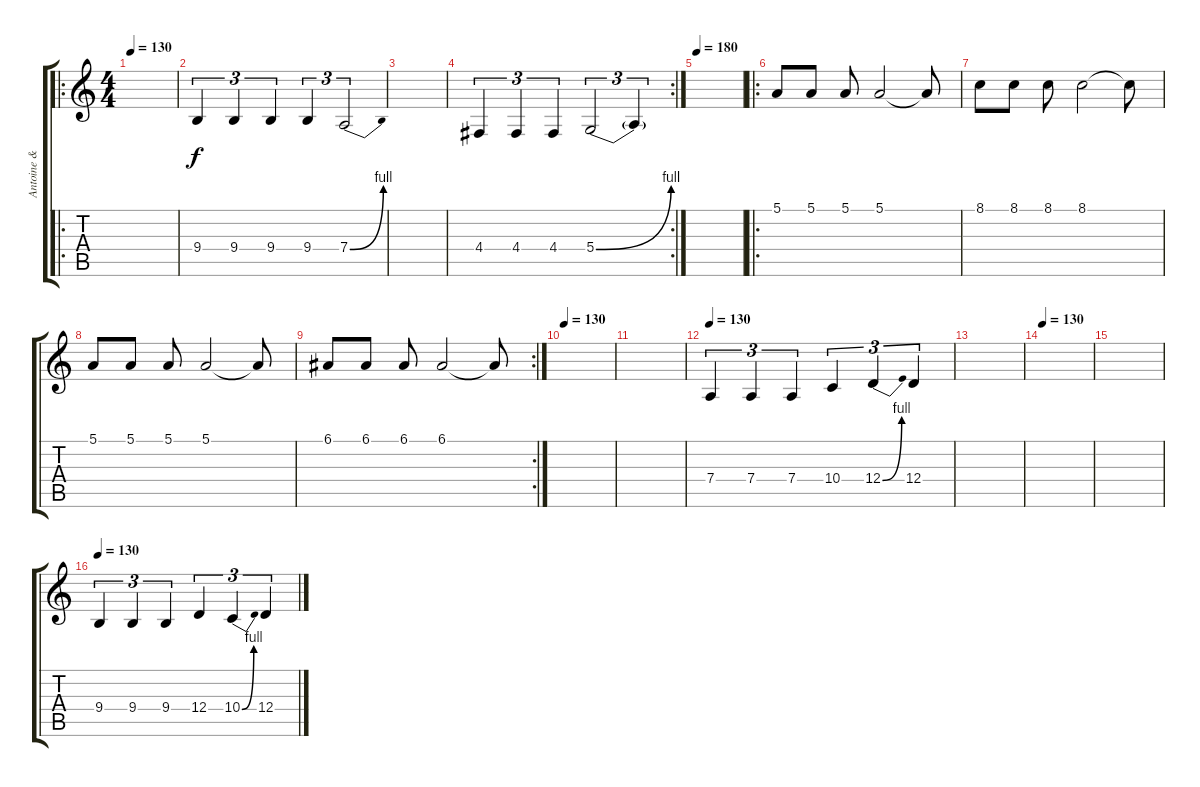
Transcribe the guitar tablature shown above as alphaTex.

\track ("Antoine & Colin" "Antoine & ") {instrument lead2sawtooth}
\staff {score tabs}
\tuning (E4 B3 G3 D3 A2 E2) {hide}
\ro
\ts (4 4)
\tempo 130
\clef g2
\ks c
|
9.4.4{tu (3 2)} 9.4.4{tu (3 2)} 9.4.4{tu (3 2)} 9.4.4{tu (3 2)} 7.4{be (bend 0 0 60 4)}.2{tu (3 2)} |
|
\rc 2
4.4.4{tu (3 2)} 4.4.4{tu (3 2)} 4.4.4{tu (3 2)} 5.4{be (bend 0 0 60 4)}.2{tu (3 2)} 5.4{t}.4{tu (3 2)} |
\tempo 180
|
\ro
5.1.8 5.1.8 5.1.8 5.1.2 5.1{t}.8 |
8.1.8 8.1.8 8.1.8 8.1.2 8.1{t}.8 |
5.1.8 5.1.8 5.1.8 5.1.2 5.1{t}.8 |
\rc 2
6.1.8 6.1.8 6.1.8 6.1.2 6.1{t}.8 |
\tempo 130
|
|
\tempo 130
7.4.4{tu (3 2)} 7.4.4{tu (3 2)} 7.4.4{tu (3 2)} 10.4.4{tu (3 2)} 12.4{be (bend 0 0 60 4)}.4{tu (3 2)} 12.4.4{tu (3 2)} |
|
\tempo 130
|
|
\tempo 130
9.4.4{tu (3 2)} 9.4.4{tu (3 2)} 9.4.4{tu (3 2)} 12.4.4{tu (3 2)} 10.4{be (bend 0 0 60 4)}.4{tu (3 2)} 12.4.4{tu (3 2)}
